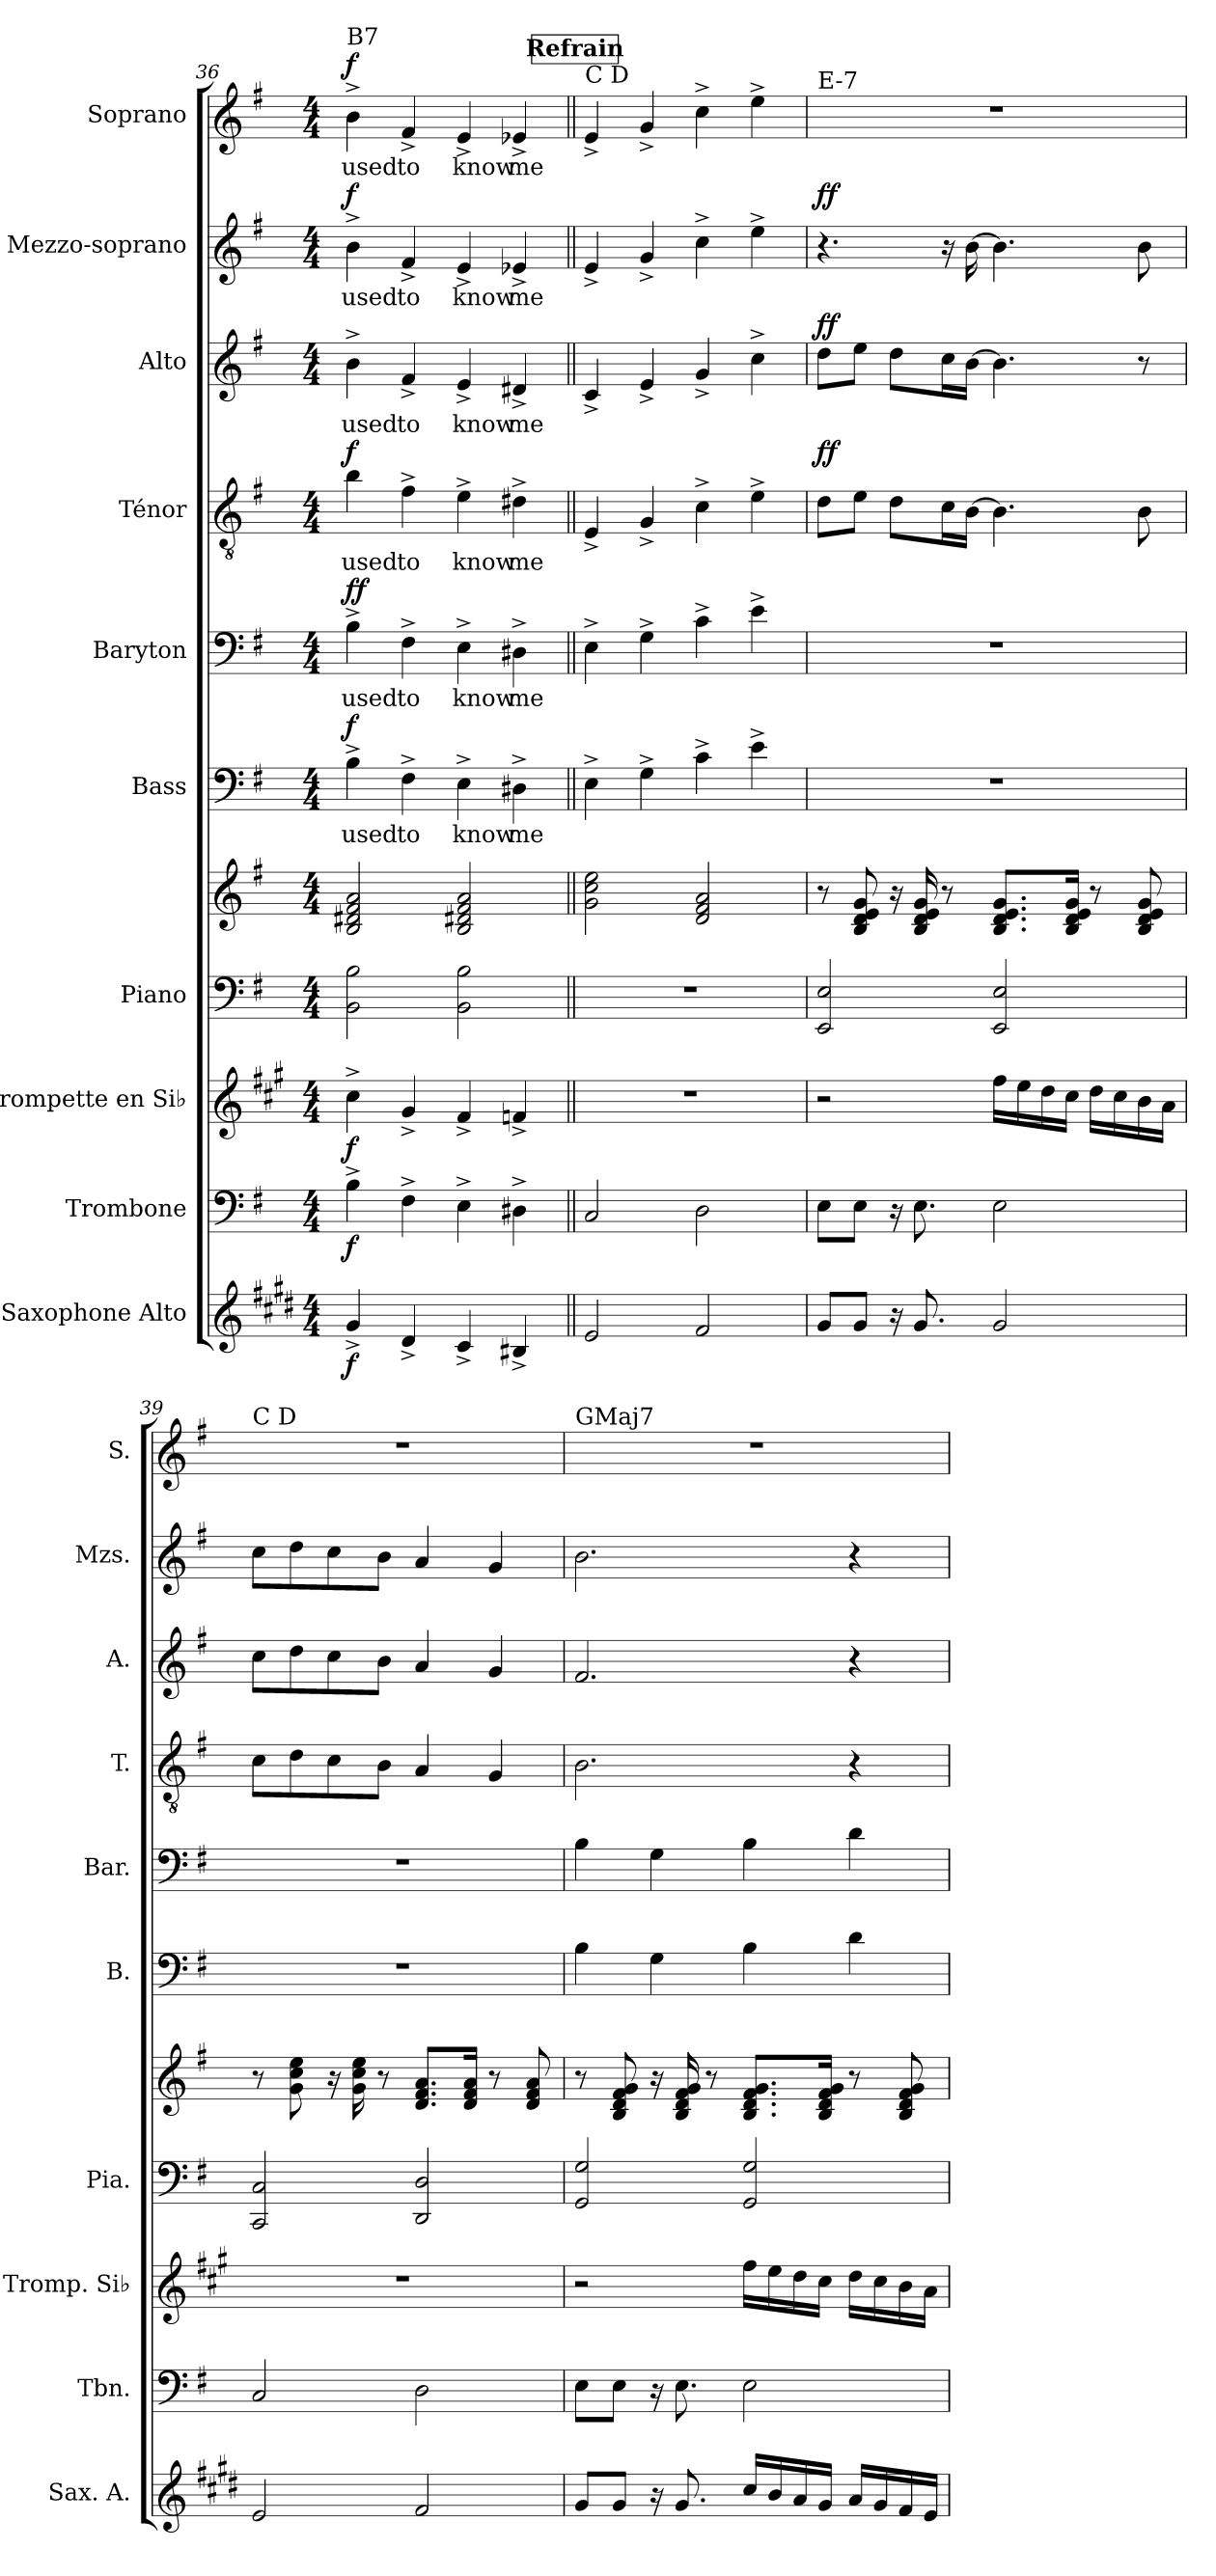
**kern	**dynam	**kern	**dynam	**kern	**dynam	**kern	**kern	**kern	**text	**dynam	**kern	**text	**dynam	**kern	**text	**dynam	**kern	**text	**dynam	**kern	**text	**dynam	**kern	**text	**dynam
*part10	*part10	*part9	*part9	*part8	*part8	*part7	*part7	*part6	*part6	*part6	*part5	*part5	*part5	*part4	*part4	*part4	*part3	*part3	*part3	*part2	*part2	*part2	*part1	*part1	*part1
*staff11	*staff11	*staff10	*staff10	*staff9	*staff9	*staff8	*staff7	*staff6	*staff6	*staff6	*staff5	*staff5	*staff5	*staff4	*staff4	*staff4	*staff3	*staff3	*staff3	*staff2	*staff2	*staff2	*staff1	*staff1	*staff1
*I"Saxophone Alto	*	*I"Trombone	*	*I"Trompette en Si♭	*	*I"Piano	*	*I"Bass	*	*	*I"Baryton	*	*	*I"Ténor	*	*	*I"Alto	*	*	*I"Mezzo-soprano	*	*	*I"Soprano	*	*
*I'Sax. A.	*	*I'Tbn.	*	*I'Tromp. Si♭	*	*I'Pia.	*	*I'B.	*	*	*I'Bar.	*	*	*I'T.	*	*	*I'A.	*	*	*I'Mzs.	*	*	*I'S.	*	*
*clefG2	*	*clefF4	*	*clefG2	*	*clefF4	*clefG2	*clefF4	*	*	*clefF4	*	*	*clefGv2	*	*	*clefG2	*	*	*clefG2	*	*	*clefG2	*	*
*ITrd5c9	*	*	*	*ITrd1c2	*	*	*	*	*	*	*	*	*	*	*	*	*	*	*	*	*	*	*	*	*
*k[f#]	*	*k[f#]	*	*k[f#]	*	*k[f#]	*k[f#]	*k[f#]	*	*	*k[f#]	*	*	*k[f#]	*	*	*k[f#]	*	*	*k[f#]	*	*	*k[f#]	*	*
*M4/4	*	*M4/4	*	*M4/4	*	*M4/4	*M4/4	*M4/4	*	*	*M4/4	*	*	*M4/4	*	*	*M4/4	*	*	*M4/4	*	*	*M4/4	*	*
=36	=36	=36	=36	=36	=36	=36	=36	=36	=36	=36	=36	=36	=36	=36	=36	=36	=36	=36	=36	=36	=36	=36	=36	=36	=36
!	!	!	!	!	!	!	!	!	!	!	!	!	!	!	!	!	!	!	!	!	!	!	!LO:TX:a:t=B7	!	!
!	!LO:DY:b	!	!LO:DY:b	!	!LO:DY:b	!	!	!	!LO:LY:b	!LO:DY:b	!	!LO:LY:b	!LO:DY:b	!	!LO:LY:b	!	!	!LO:LY:b	!	!	!LO:LY:b	!	!	!LO:LY:b	!
!	!	!	!	!	!	!	!	!	!	!	!	!	!LO:DY:n=1:a	!	!	!LO:DY:a	!	!	!	!	!	!LO:DY:b	!	!	!LO:DY:b
4B^/	f	4B^\	f	4b^\	f	2BB\ 2B\	2B/ 2d#X/ 2f#/ 2a/	4B^\	used	f	4B^\	used	f f	4b\	used	f	4b^\	used	.	4b^\	used	f	4b^\	used	f
!	!	!	!	!	!	!	!	!	!LO:LY:b	!	!	!LO:LY:b	!	!	!LO:LY:b	!	!	!LO:LY:b	!	!	!LO:LY:b	!	!	!LO:LY:b	!
4F#^/	.	4F#^\	.	4f#^/	.	.	.	4F#^\	to	.	4F#^\	to	.	4f#^\	to	.	4f#^/	to	.	4f#^/	to	.	4f#^/	to	.
!	!	!	!	!	!	!	!	!	!LO:LY:b	!	!	!LO:LY:b	!	!	!LO:LY:b	!	!	!LO:LY:b	!	!	!LO:LY:b	!	!	!LO:LY:b	!
4E^/	.	4E^\	.	4e^/	.	2BB\ 2B\	2B/ 2d#X/ 2f#/ 2a/	4E^\	know	.	4E^\	know	.	4e^\	know	.	4e^/	know	.	4e^/	know	.	4e^/	know	.
!	!	!	!	!	!	!	!	!	!LO:LY:b	!	!	!LO:LY:b	!	!	!LO:LY:b	!	!	!LO:LY:b	!	!	!LO:LY:b	!	!	!LO:LY:b	!
4D#X^/	.	4D#X^\	.	4e-X^/	.	.	.	4D#X^\	me	.	4D#X^\	me	.	4d#X^\	me	.	4d#X^/	me	.	4e-X^/	me	.	4e-X^/	me	.
!!LO:REH:place=s1:a:B:fs=14:t=Refrain
=37||	=37||	=37||	=37||	=37||	=37||	=37||	=37||	=37||	=37||	=37||	=37||	=37||	=37||	=37||	=37||	=37||	=37||	=37||	=37||	=37||	=37||	=37||	=37||	=37||	=37||
!	!	!	!	!	!	!	!	!	!	!	!	!	!	!	!	!	!	!	!	!	!	!	!LO:TX:a:t=C             D	!	!
2G/	.	2C/	.	1r	.	1r	2g\ 2cc\ 2ee\	4E^\	.	.	4E^\	.	.	4E^/	.	.	4c^/	.	.	4e^/	.	.	4e^/	.	.
.	.	.	.	.	.	.	.	4G^\	.	.	4G^\	.	.	4G^/	.	.	4e^/	.	.	4g^/	.	.	4g^/	.	.
2A/	.	2D\	.	.	.	.	2d/ 2f#/ 2a/	4c^\	.	.	4c^\	.	.	4c^\	.	.	4g^/	.	.	4cc^\	.	.	4cc^\	.	.
.	.	.	.	.	.	.	.	4e^\	.	.	4e^\	.	.	4e^\	.	.	4cc^\	.	.	4ee^\	.	.	4ee^\	.	.
!!LO:PB:g=z
=38	=38	=38	=38	=38	=38	=38	=38	=38	=38	=38	=38	=38	=38	=38	=38	=38	=38	=38	=38	=38	=38	=38	=38	=38	=38
!	!	!	!	!	!	!	!	!	!	!	!	!	!	!	!	!	!	!	!	!	!	!	!LO:TX:a:t=E-7	!	!
!	!	!	!	!	!	!	!	!	!	!	!	!	!	!	!	!LO:DY:b	!	!	!LO:DY:b	!	!	!LO:DY:b	!	!	!
8B/L	.	8E\L	.	2r	.	2EE/ 2E/	8r	1r	.	.	1r	.	.	8d\L	.	ff	8dd\L	.	ff	4.r	.	ff	1r	.	.
8B/J	.	8E\J	.	.	.	.	8B/ 8d/ 8e/ 8g/	.	.	.	.	.	.	8e\J	.	.	8ee\J	.	.	.	.	.	.	.	.
16r	.	16r	.	.	.	.	16r	.	.	.	.	.	.	8d\L	.	.	8dd\L	.	.	.	.	.	.	.	.
8.B/	.	8.E\	.	.	.	.	16B/ 16d/ 16e/ 16g/	.	.	.	.	.	.	.	.	.	.	.	.	.	.	.	.	.	.
.	.	.	.	.	.	.	8r	.	.	.	.	.	.	16c\L	.	.	16cc\L	.	.	16r	.	.	.	.	.
.	.	.	.	.	.	.	.	.	.	.	.	.	.	[16B\JJ	.	.	[16b\JJ	.	.	[16b\	.	.	.	.	.
2B/	.	2E\	.	16ee\LL	.	2EE/ 2E/	8.B/ 8.d/ 8.e/ 8.g/L	.	.	.	.	.	.	4.B\]	.	.	4.b\]	.	.	4.b\]	.	.	.	.	.
.	.	.	.	16dd\	.	.	.	.	.	.	.	.	.	.	.	.	.	.	.	.	.	.	.	.	.
.	.	.	.	16cc\	.	.	.	.	.	.	.	.	.	.	.	.	.	.	.	.	.	.	.	.	.
.	.	.	.	16b\JJ	.	.	16B/ 16d/ 16e/ 16g/Jk	.	.	.	.	.	.	.	.	.	.	.	.	.	.	.	.	.	.
.	.	.	.	16cc\LL	.	.	8r	.	.	.	.	.	.	.	.	.	.	.	.	.	.	.	.	.	.
.	.	.	.	16b\	.	.	.	.	.	.	.	.	.	.	.	.	.	.	.	.	.	.	.	.	.
.	.	.	.	16a\	.	.	8B/ 8d/ 8e/ 8g/	.	.	.	.	.	.	8B\	.	.	8r	.	.	8b\	.	.	.	.	.
.	.	.	.	16g\JJ	.	.	.	.	.	.	.	.	.	.	.	.	.	.	.	.	.	.	.	.	.
=39	=39	=39	=39	=39	=39	=39	=39	=39	=39	=39	=39	=39	=39	=39	=39	=39	=39	=39	=39	=39	=39	=39	=39	=39	=39
!	!	!	!	!	!	!	!	!	!	!	!	!	!	!	!	!	!	!	!	!	!	!	!LO:TX:a:t=C                D	!	!
2G/	.	2C/	.	1r	.	2CC/ 2C/	8r	1r	.	.	1r	.	.	8c\L	.	.	8cc\L	.	.	8cc\L	.	.	1r	.	.
.	.	.	.	.	.	.	8g\ 8cc\ 8ee\	.	.	.	.	.	.	8d\	.	.	8dd\	.	.	8dd\	.	.	.	.	.
.	.	.	.	.	.	.	16r	.	.	.	.	.	.	8c\	.	.	8cc\	.	.	8cc\	.	.	.	.	.
.	.	.	.	.	.	.	16g\ 16cc\ 16ee\	.	.	.	.	.	.	.	.	.	.	.	.	.	.	.	.	.	.
.	.	.	.	.	.	.	8r	.	.	.	.	.	.	8B\J	.	.	8b\J	.	.	8b\J	.	.	.	.	.
2A/	.	2D\	.	.	.	2DD/ 2D/	8.d/ 8.f#/ 8.a/L	.	.	.	.	.	.	4A/	.	.	4a/	.	.	4a/	.	.	.	.	.
.	.	.	.	.	.	.	16d/ 16f#/ 16a/Jk	.	.	.	.	.	.	.	.	.	.	.	.	.	.	.	.	.	.
.	.	.	.	.	.	.	8r	.	.	.	.	.	.	4G/	.	.	4g/	.	.	4g/	.	.	.	.	.
.	.	.	.	.	.	.	8d/ 8f#/ 8a/	.	.	.	.	.	.	.	.	.	.	.	.	.	.	.	.	.	.
!!LO:PB:g=z
=40	=40	=40	=40	=40	=40	=40	=40	=40	=40	=40	=40	=40	=40	=40	=40	=40	=40	=40	=40	=40	=40	=40	=40	=40	=40
!	!	!	!	!	!	!	!	!	!	!	!	!	!	!	!	!	!	!	!	!	!	!	!LO:TX:a:t=GMaj7	!	!
8B/L	.	8E\L	.	2r	.	2GG/ 2G/	8r	4B\	.	.	4B\	.	.	2.B\	.	.	2.f#/	.	.	2.b\	.	.	1r	.	.
8B/J	.	8E\J	.	.	.	.	8B/ 8d/ 8f#/ 8g/	.	.	.	.	.	.	.	.	.	.	.	.	.	.	.	.	.	.
16r	.	16r	.	.	.	.	16r	4G\	.	.	4G\	.	.	.	.	.	.	.	.	.	.	.	.	.	.
8.B/	.	8.E\	.	.	.	.	16B/ 16d/ 16f#/ 16g/	.	.	.	.	.	.	.	.	.	.	.	.	.	.	.	.	.	.
.	.	.	.	.	.	.	8r	.	.	.	.	.	.	.	.	.	.	.	.	.	.	.	.	.	.
16e/LL	.	2E\	.	16ee\LL	.	2GG/ 2G/	8.B/ 8.d/ 8.f#/ 8.g/L	4B\	.	.	4B\	.	.	.	.	.	.	.	.	.	.	.	.	.	.
16d/	.	.	.	16dd\	.	.	.	.	.	.	.	.	.	.	.	.	.	.	.	.	.	.	.	.	.
16c/	.	.	.	16cc\	.	.	.	.	.	.	.	.	.	.	.	.	.	.	.	.	.	.	.	.	.
16B/JJ	.	.	.	16b\JJ	.	.	16B/ 16d/ 16f#/ 16g/Jk	.	.	.	.	.	.	.	.	.	.	.	.	.	.	.	.	.	.
16c/LL	.	.	.	16cc\LL	.	.	8r	4d\	.	.	4d\	.	.	4r	.	.	4r	.	.	4r	.	.	.	.	.
16B/	.	.	.	16b\	.	.	.	.	.	.	.	.	.	.	.	.	.	.	.	.	.	.	.	.	.
16A/	.	.	.	16a\	.	.	8B/ 8d/ 8f#/ 8g/	.	.	.	.	.	.	.	.	.	.	.	.	.	.	.	.	.	.
16G/JJ	.	.	.	16g\JJ	.	.	.	.	.	.	.	.	.	.	.	.	.	.	.	.	.	.	.	.	.
=	=	=	=	=	=	=	=	=	=	=	=	=	=	=	=	=	=	=	=	=	=	=	=	=	=
*-	*-	*-	*-	*-	*-	*-	*-	*-	*-	*-	*-	*-	*-	*-	*-	*-	*-	*-	*-	*-	*-	*-	*-	*-	*-
